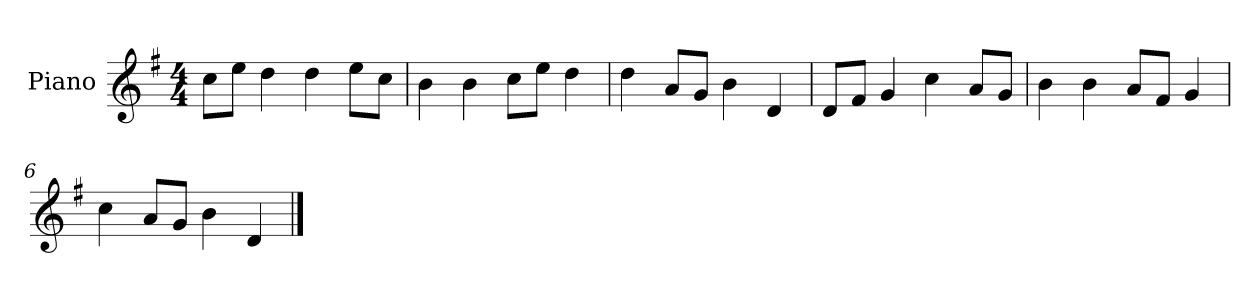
**kern
*part1
*staff1
*I"Piano
*I'P-no
*clefG2
*k[f#]
*M4/4
*MM90
=1
8cc\L
8ee\J
4dd\
4dd\
8ee\L
8cc\J
=2
4b\
4b\
8cc\L
8ee\J
4dd\
=3
4dd\
8a/L
8g/J
4b\
4d/
=4
8d/L
8f#/J
4g/
4cc\
8a/L
8g/J
=5
4b\
4b\
8a/L
8f#/J
4g/
=6
4cc\
8a/L
8g/J
4b\
4d/
==
*-
